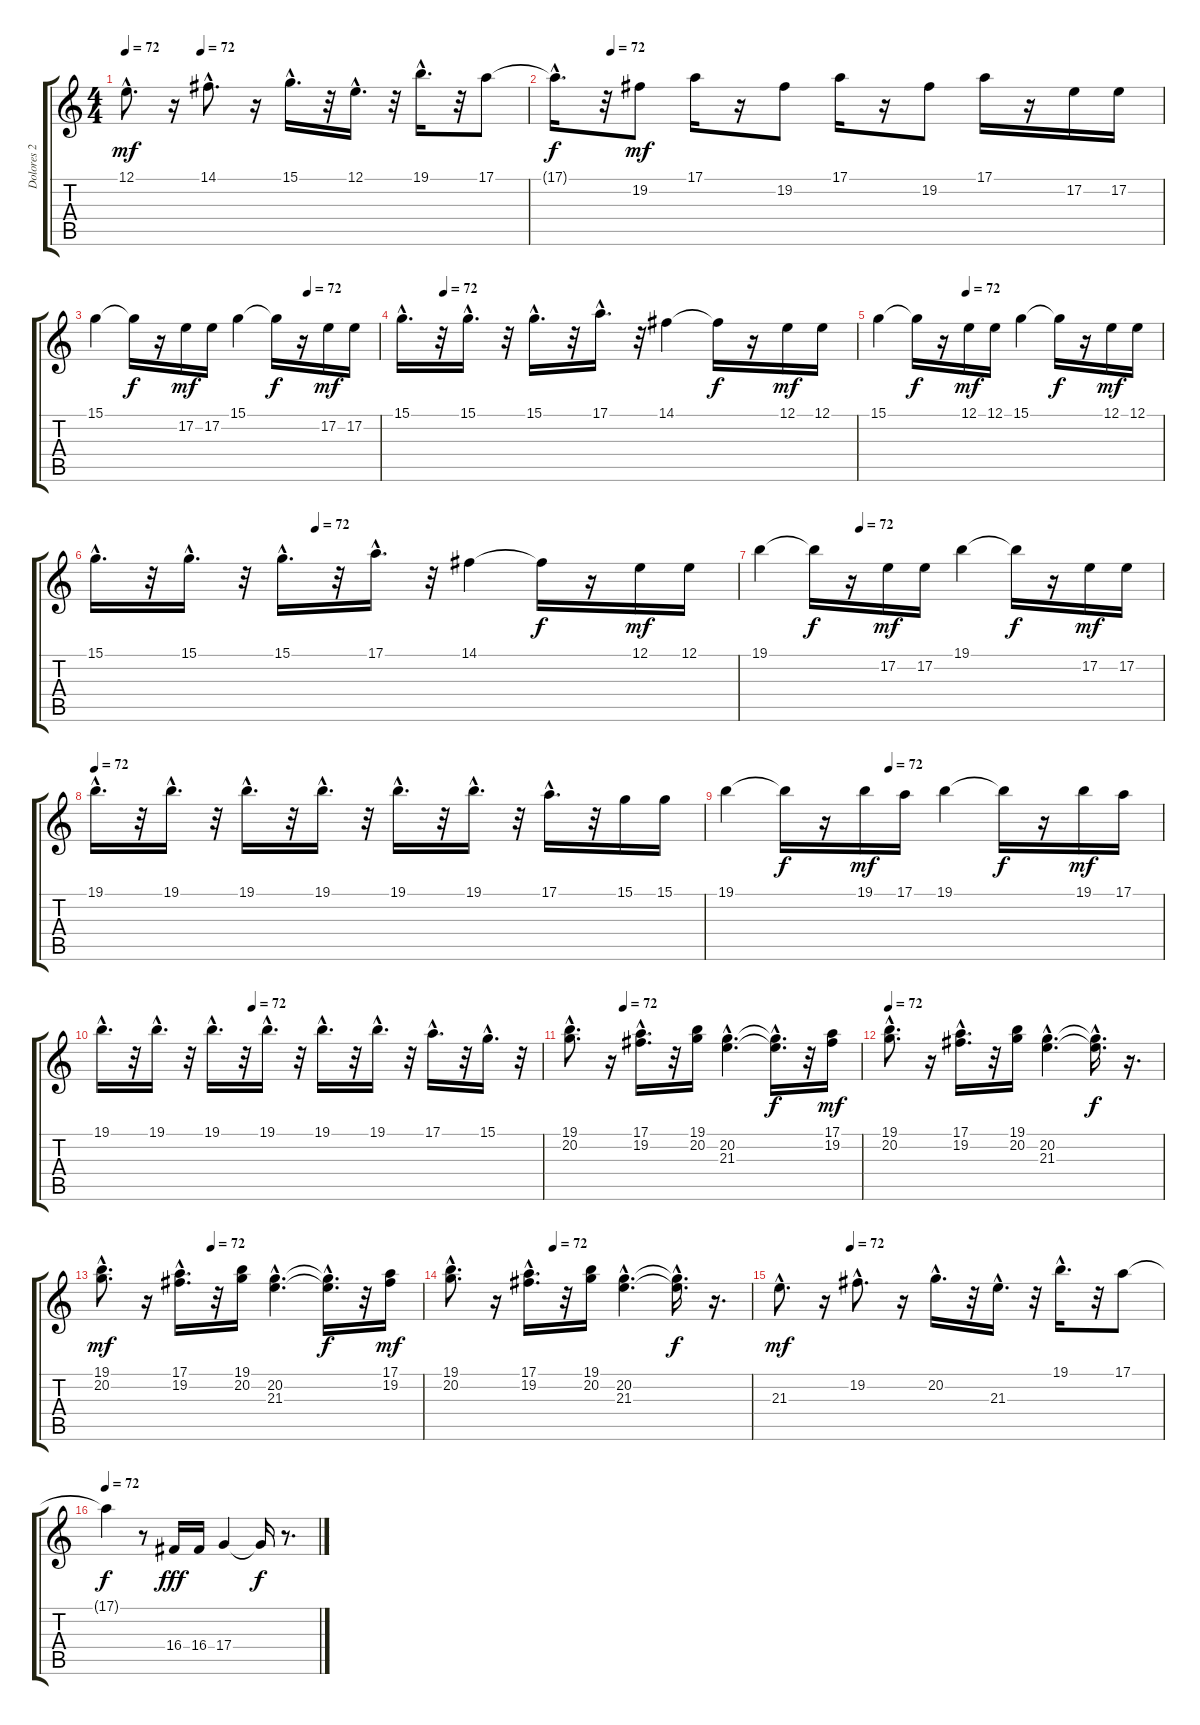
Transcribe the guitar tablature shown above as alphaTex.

\track ("Dolores 2" "Dolores 2") {instrument pad3polysynth}
\staff {score tabs}
\tuning (E4 B3 G3 D3 A2 E2) {hide}
\ts (4 4)
\tempo 72
\tempo (72 0.1875)
\clef g2
\ks c
12.1{hac}.8{d dy mf} r.16 14.1{hac}.8{d} r.16 15.1{hac}.16{d} r.32 12.1{hac}.16{d} r.32 19.1{hac}.16{d} r.32 17.1.8 |
\tempo (72 0.09375)
17.1{hac t}.16{d dy f} r.32 19.2.8{dy mf} 17.1.16 r.16 19.2.8 17.1.16 r.16 19.2.8 17.1.16 r.16 17.2.16 17.2.16 |
\tempo (72 0.75)
15.1.4 15.1{t}.16{dy f} r.16 17.2.16{dy mf} 17.2.16 15.1.4 15.1{t}.16{dy f} r.16 17.2.16{dy mf} 17.2.16 |
\tempo (72 0.09375)
15.1{hac}.16{d} r.32 15.1{hac}.16{d} r.32 15.1{hac}.16{d} r.32 17.1{hac}.16{d} r.32 14.1.4 14.1{t}.16{dy f} r.16 12.1.16{dy mf} 12.1.16 |
\tempo (72 0.3125)
15.1.4 15.1{t}.16{dy f} r.16 12.1.16{dy mf} 12.1.16 15.1.4 15.1{t}.16{dy f} r.16 12.1.16{dy mf} 12.1.16 |
\tempo (72 0.34375)
15.1{hac}.16{d} r.32 15.1{hac}.16{d} r.32 15.1{hac}.16{d} r.32 17.1{hac}.16{d} r.32 14.1.4 14.1{t}.16{dy f} r.16 12.1.16{dy mf} 12.1.16 |
\tempo (72 0.25)
19.1.4 19.1{t}.16{dy f} r.16 17.2.16{dy mf} 17.2.16 19.1.4 19.1{t}.16{dy f} r.16 17.2.16{dy mf} 17.2.16 |
\tempo 72
19.1{hac}.16{d} r.32 19.1{hac}.16{d} r.32 19.1{hac}.16{d} r.32 19.1{hac}.16{d} r.32 19.1{hac}.16{d} r.32 19.1{hac}.16{d} r.32 17.1{hac}.16{d} r.32 15.1.16 15.1.16 |
\tempo (72 0.375)
19.1.4 19.1{t}.16{dy f} r.16 19.1.16{dy mf} 17.1.16 19.1.4 19.1{t}.16{dy f} r.16 19.1.16{dy mf} 17.1.16 |
\tempo (72 0.34375)
19.1{hac}.16{d} r.32 19.1{hac}.16{d} r.32 19.1{hac}.16{d} r.32 19.1{hac}.16{d} r.32 19.1{hac}.16{d} r.32 19.1{hac}.16{d} r.32 17.1{hac}.16{d} r.32 15.1{hac}.16{d} r.32 |
\tempo (72 0.1875)
(19.1{hac} 20.2{hac}).8{d} r.16 (17.1{hac} 19.2{hac}).16{d} r.32 (19.1 20.2).16 (20.2{hac} 21.3{hac}).4{d} (20.2{hac t} 21.3{hac t}).16{d dy f} r.32 (17.1 19.2).16{dy mf} |
\tempo 72
(19.1{hac} 20.2{hac}).8{d} r.16 (17.1{hac} 19.2{hac}).16{d} r.32 (19.1 20.2).16 (20.2{hac} 21.3{hac}).4{d} (20.2{hac t} 21.3{hac t}).16{d dy f} r.16{d} |
\tempo (72 0.34375)
(19.1{hac} 20.2{hac}).8{d dy mf} r.16 (17.1{hac} 19.2{hac}).16{d} r.32 (19.1 20.2).16 (20.2{hac} 21.3{hac}).4{d} (20.2{hac t} 21.3{hac t}).16{d dy f} r.32 (17.1 19.2).16{dy mf} |
\tempo (72 0.34375)
(19.1{hac} 20.2{hac}).8{d} r.16 (17.1{hac} 19.2{hac}).16{d} r.32 (19.1 20.2).16 (20.2{hac} 21.3{hac}).4{d} (20.2{hac t} 21.3{hac t}).16{d dy f} r.16{d} |
\tempo (72 0.1875)
21.3{hac}.8{d dy mf} r.16 19.2{hac}.8{d} r.16 20.2{hac}.16{d} r.32 21.3{hac}.16{d} r.32 19.1{hac}.16{d} r.32 17.1.8 |
\tempo 72
17.1{t}.4{dy f} r.8 16.4.16{dy fff} 16.4.16 17.4.4 17.4{t}.16{dy f} r.8{d}
